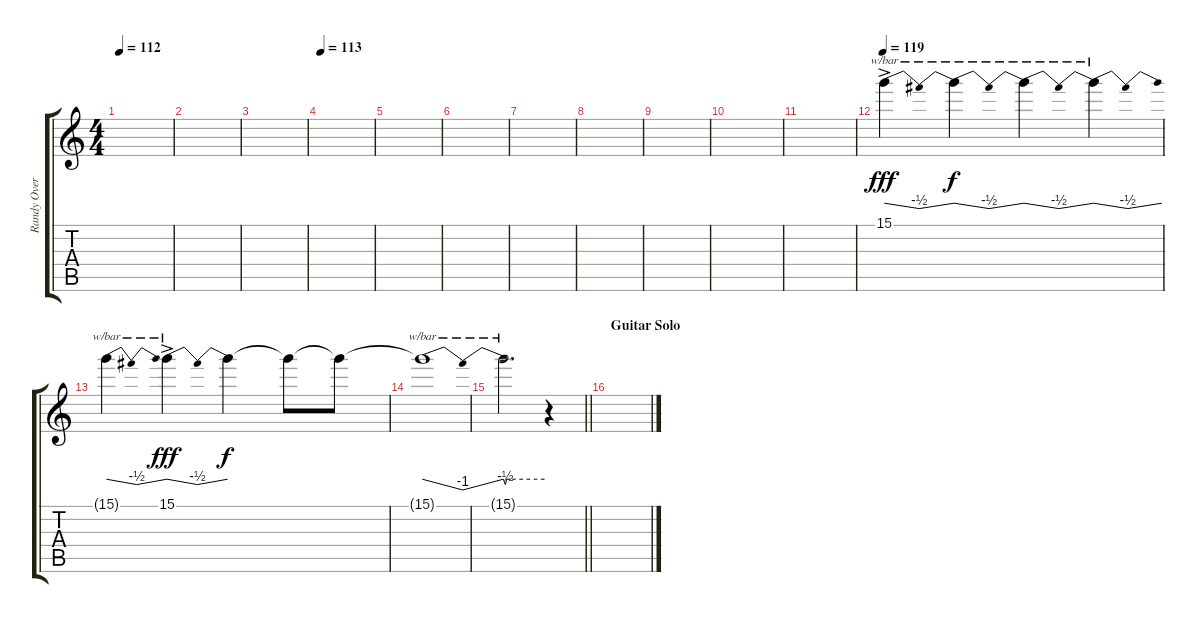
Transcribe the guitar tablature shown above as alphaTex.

\track ("Randy Overtones" "Randy Over") {instrument overdrivenguitar}
\staff {score tabs}
\tuning (E4 B3 G3 D3 A2 E2) {hide}
\ts (4 4)
\tempo 112
\clef g2
\ks c
|
|
|
\tempo 113
|
|
|
|
|
|
|
|
\tempo 119
15.1{ac}.4{tbe (dip default 0 0 15 -2 60 0) dy fff volume 0} 15.1{t}.4{tbe (dip default 0 0 15 -2 60 0) dy f} 15.1{t}.4{tbe (dip default 0 0 15 -2 60 0)} 15.1{t}.4{tbe (dip default 0 0 15 -2 60 0)} |
15.1{t}.4{tbe (dip default 0 0 15 -2 60 0) volume 16} 15.1{ac}.4{tbe (dip default 0 0 15 -2 60 0) dy fff} 15.1{t}.4{dy f} 15.1{t}.8 15.1{t}.8 |
15.1{t}.1{tbe (dip default 0 0 45 -4 60 0)} |
\barLineRight lightlight
15.1{t}.2{d tbe (custom default 0 0 3 -2 5 0 10 0 60 0)} r.4 |
\section ("" "Guitar Solo")
